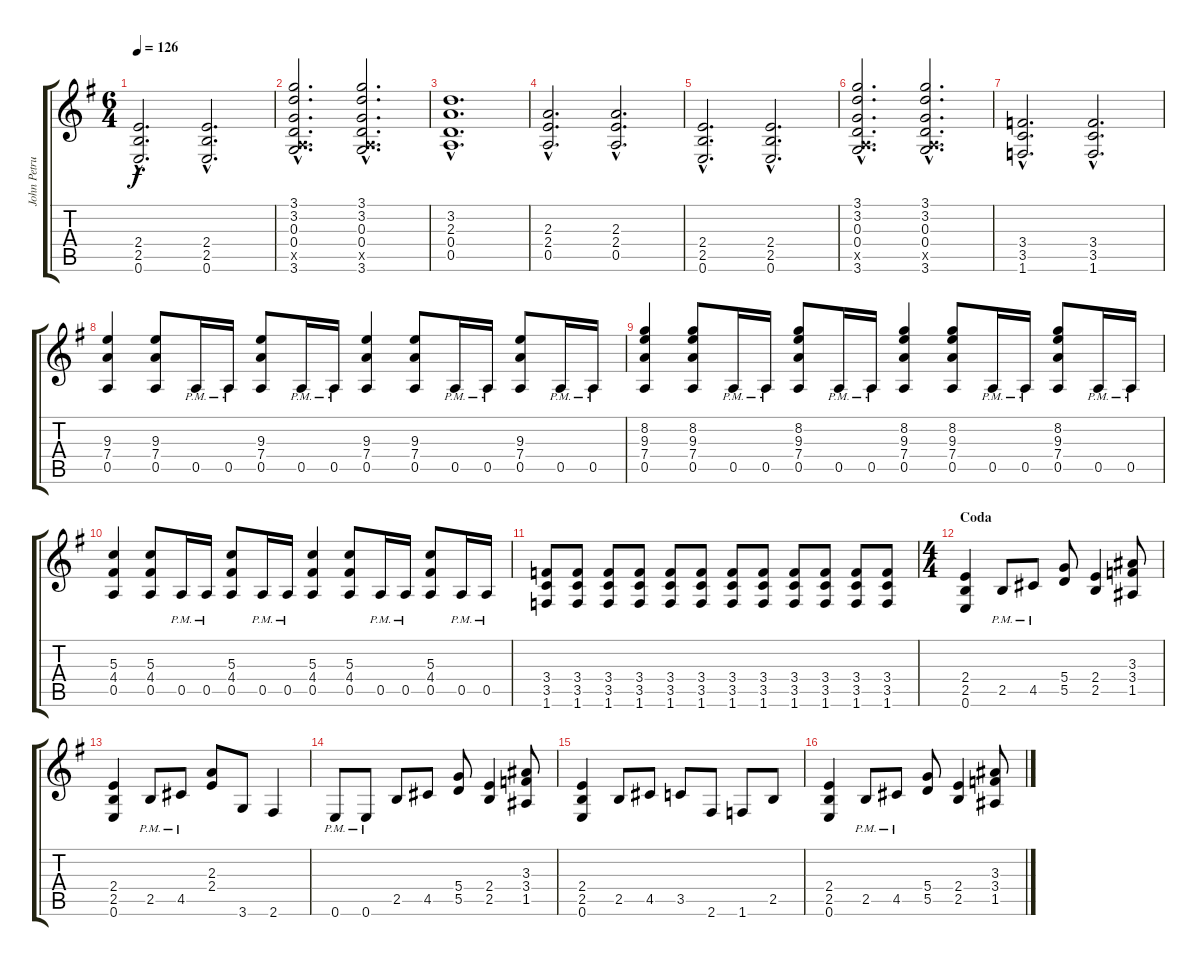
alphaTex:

\track ("John Petrucci" "John Petru") {instrument electricguitarclean}
\staff {score tabs}
\tuning (E4 B3 G3 D3 A2 E2) {hide}
\ts (6 4)
\tempo 126
\clef g2
\ks g
(2.4{hac} 2.5{hac} 0.6{hac}).2{d dy f} (2.4{hac} 2.5{hac} 0.6{hac}).2{d} |
(3.1{hac} 3.2{hac} 0.3{hac} 0.4{hac} 0.5{hac x} 3.6{hac}).2{d} (3.1{hac} 3.2{hac} 0.3{hac} 0.4{hac} 0.5{hac x} 3.6{hac}).2{d} |
(3.2{hac} 2.3{hac} 0.4{hac} 0.5{hac}).1{d} |
(2.3{hac} 2.4{hac} 0.5{hac}).2{d} (2.3{hac} 2.4{hac} 0.5{hac}).2{d} |
(2.4{hac} 2.5{hac} 0.6{hac}).2{d} (2.4{hac} 2.5{hac} 0.6{hac}).2{d} |
(3.1{hac} 3.2{hac} 0.3{hac} 0.4{hac} 0.5{hac x} 3.6{hac}).2{d} (3.1{hac} 3.2{hac} 0.3{hac} 0.4{hac} 0.5{hac x} 3.6{hac}).2{d} |
(3.4{hac} 3.5{hac} 1.6{hac}).2{d} (3.4{hac} 3.5{hac} 1.6{hac}).2{d} |
(9.3 7.4 0.5).4 (9.3 7.4 0.5).8 0.5{pm}.16 0.5{pm}.16 (9.3 7.4 0.5).8 0.5{pm}.16 0.5{pm}.16 (9.3 7.4 0.5).4 (9.3 7.4 0.5).8 0.5{pm}.16 0.5{pm}.16 (9.3 7.4 0.5).8 0.5{pm}.16 0.5{pm}.16 |
(8.2 9.3 7.4 0.5).4 (8.2 9.3 7.4 0.5).8 0.5{pm}.16 0.5{pm}.16 (8.2 9.3 7.4 0.5).8 0.5{pm}.16 0.5{pm}.16 (8.2 9.3 7.4 0.5).4 (8.2 9.3 7.4 0.5).8 0.5{pm}.16 0.5{pm}.16 (8.2 9.3 7.4 0.5).8 0.5{pm}.16 0.5{pm}.16 |
(5.3 4.4 0.5).4 (5.3 4.4 0.5).8 0.5{pm}.16 0.5{pm}.16 (5.3 4.4 0.5).8 0.5{pm}.16 0.5{pm}.16 (5.3 4.4 0.5).4 (5.3 4.4 0.5).8 0.5{pm}.16 0.5{pm}.16 (5.3 4.4 0.5).8 0.5{pm}.16 0.5{pm}.16 |
(3.4 3.5 1.6).8 (3.4 3.5 1.6).8 (3.4 3.5 1.6).8 (3.4 3.5 1.6).8 (3.4 3.5 1.6).8 (3.4 3.5 1.6).8 (3.4 3.5 1.6).8 (3.4 3.5 1.6).8 (3.4 3.5 1.6).8 (3.4 3.5 1.6).8 (3.4 3.5 1.6).8 (3.4 3.5 1.6).8 |
\ts (4 4)
\section ("" "Coda")
(2.4 2.5 0.6).4 2.5{pm}.8 4.5{pm}.8 (5.4 5.5).8 (2.4 2.5).4 (3.3 3.4 1.5).8 |
(2.4 2.5 0.6).4 2.5{pm}.8 4.5{pm}.8 (2.3 2.4).8 3.6.8 2.6.4 |
0.6{pm}.8 0.6{pm}.8 2.5.8 4.5.8 (5.4 5.5).8 (2.4 2.5).4 (3.3 3.4 1.5).8 |
(2.4 2.5 0.6).4 2.5.8 4.5.8 3.5.8 2.6.8 1.6.8 2.5.8 |
(2.4 2.5 0.6).4 2.5{pm}.8 4.5{pm}.8 (5.4 5.5).8 (2.4 2.5).4 (3.3 3.4 1.5).8
